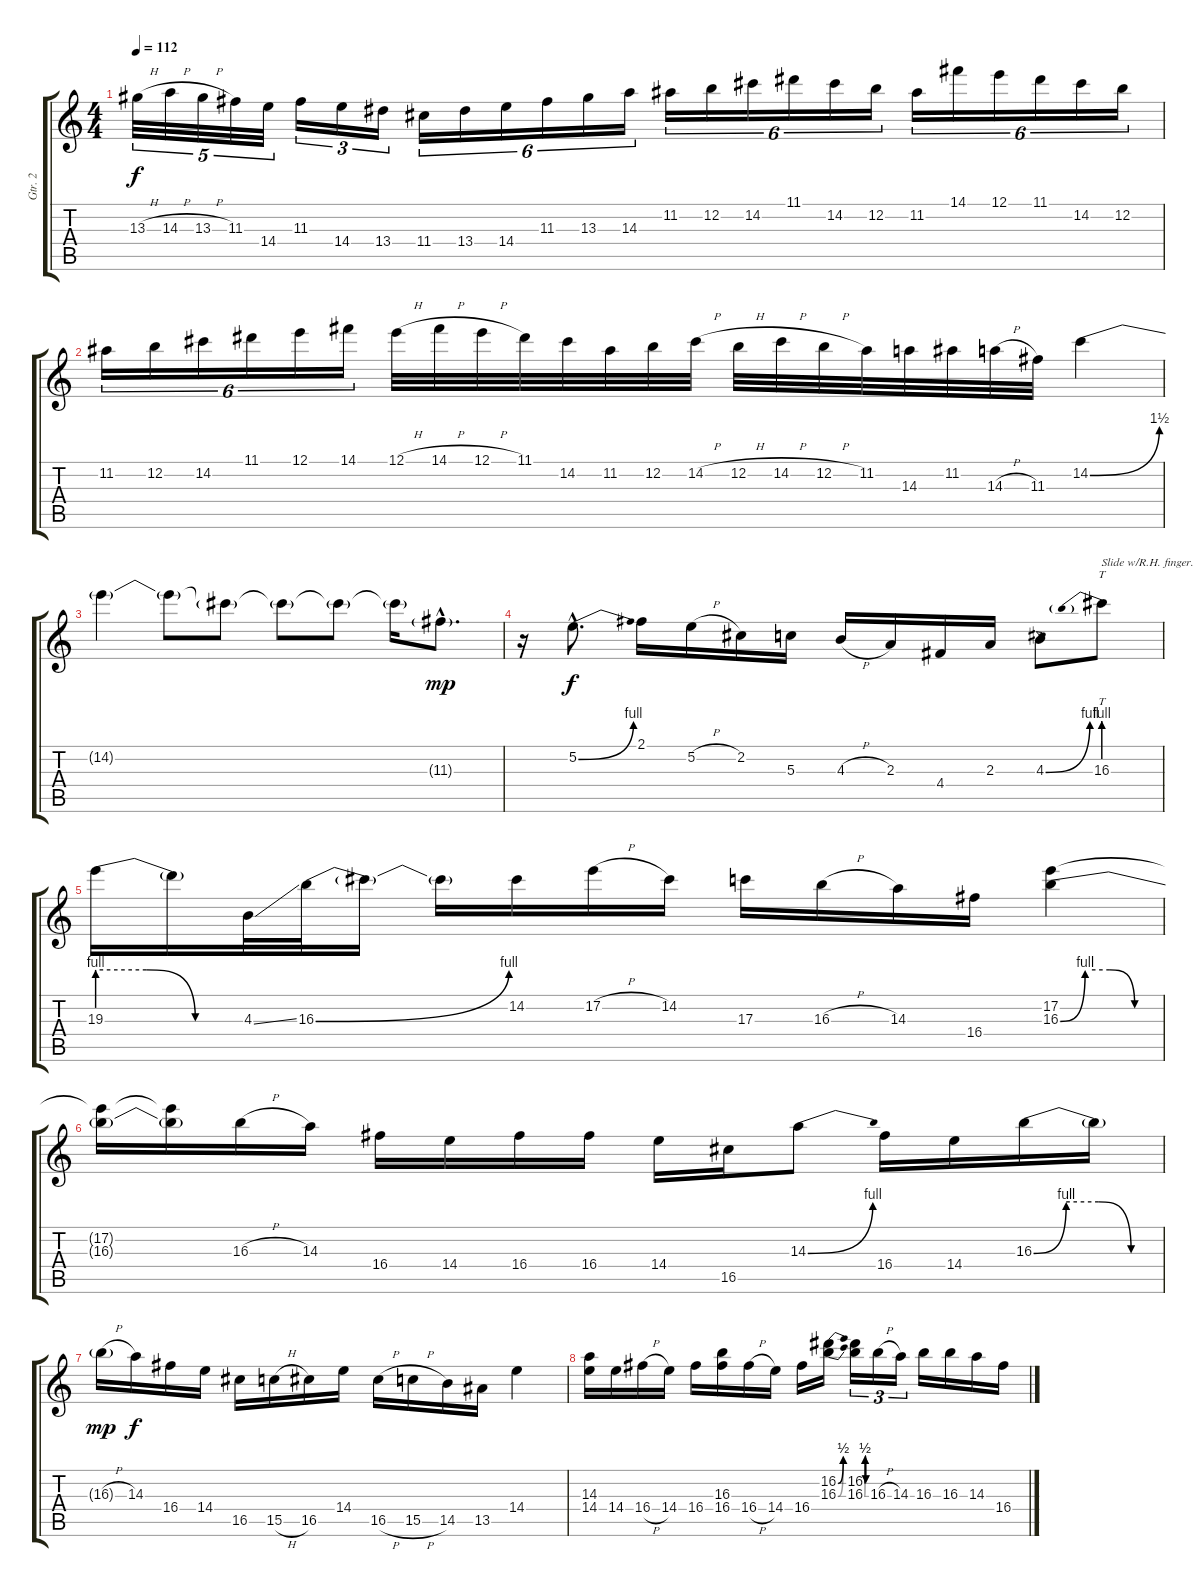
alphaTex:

\track ("Gtr. 2" "Gtr. 2") {instrument distortionguitar}
\staff {score tabs}
\tuning (E4 B3 G3 D3 A2 E2) {hide}
\ts (4 4)
\tempo 112
\clef g2
\ks c
13.3{h}.32{tu (5 4) dy f} 14.3{h}.32{tu (5 4)} 13.3{h}.32{tu (5 4)} 11.3.32{tu (5 4)} 14.4.32{tu (5 4)} 11.3.16{tu (3 2)} 14.4.16{tu (3 2)} 13.4.16{tu (3 2)} 11.4.16{tu (6 4)} 13.4.16{tu (6 4)} 14.4.16{tu (6 4)} 11.3.16{tu (6 4)} 13.3.16{tu (6 4)} 14.3.16{tu (6 4)} 11.2.16{tu (6 4)} 12.2.16{tu (6 4)} 14.2.16{tu (6 4)} 11.1.16{tu (6 4)} 14.2.16{tu (6 4)} 12.2.16{tu (6 4)} 11.2.16{tu (6 4)} 14.1.16{tu (6 4)} 12.1.16{tu (6 4)} 11.1.16{tu (6 4)} 14.2.16{tu (6 4)} 12.2.16{tu (6 4)} |
11.2.16{tu (6 4)} 12.2.16{tu (6 4)} 14.2.16{tu (6 4)} 11.1.16{tu (6 4)} 12.1.16{tu (6 4)} 14.1.16{tu (6 4)} 12.1{h}.32 14.1{h}.32 12.1{h}.32 11.1.32 14.2.32 11.2.32 12.2.32 14.2{h}.32 12.2{h}.32 14.2{h}.32 12.2{h}.32 11.2.32 14.3.32 11.2.32 14.3{h}.32 11.3.32 14.2{be (bend 0 0 60 6)}.4 |
14.2{t}.4 14.2{t}.8 14.2{t}.8 14.2{t}.8 14.2{t}.8 14.2{t}.16 11.3{g hac}.8{d dy mp} |
r.16 5.2{be (bend 0 0 60 4) hac}.8{d dy f} 2.1.16 5.2{h}.16 2.2.16 5.3.16 4.3{h}.16 2.3.16 4.4.16 2.3.16 4.3{be (bend 0 0 60 4)}.8 16.3{be (prebend 0 4 60 4)}.8{tt txt "Slide w/R.H. finger."} |
19.3{be (custom 0 4 20 4 40 0 60 0)}.16 19.3{t}.16 4.3{ss}.32 16.3{be (bend 0 0 60 4)}.32 16.3{t}.16 16.3{t}.16 14.2.16 17.2{h}.16 14.2.16 17.3.16 16.3{h}.16 14.3.16 16.4.16 (17.2 16.3{be (custom 0 0 15 4 30 4 45 0 60 0)}).4 |
(17.2{t} 16.3{t}).16 (17.2{t} 16.3{t}).16 16.3{h}.16 14.3.16 16.4.16 14.4.16 16.4.16 16.4.16 14.4.16 16.5.16 14.3{be (bend 0 0 60 4)}.8 16.4.16 14.4.16 16.3{be (custom 0 0 15 4 30 4 45 0 60 0)}.16 16.3{t}.16 |
16.3{h g}.16{dy mp} 14.3.16{dy f} 16.4.16 14.4.16 16.5.16 15.5{h}.16 16.5.16 14.4.16 16.5{h}.16 15.5{h}.16 14.5.16 13.5.16 14.4.4 |
(14.3 14.4).16 14.4.16 16.4{h}.16 14.4.16 16.4.16 (16.3 16.4).16 16.4{h}.16 14.4.16 16.4.16 (16.2{be (bend 0 0 60 2)} 16.3{be (bend 0 0 60 2)}).16 (16.2{be (custom 0 0 15 2 30 2 45 0 60 0)} 16.3{be (custom 0 0 15 2 30 2 45 0 60 0)}).16{tu (3 2)} 16.3{h}.16{tu (3 2)} 14.3.16{tu (3 2)} 16.3.16 16.3.16 14.3.16 16.4.16
